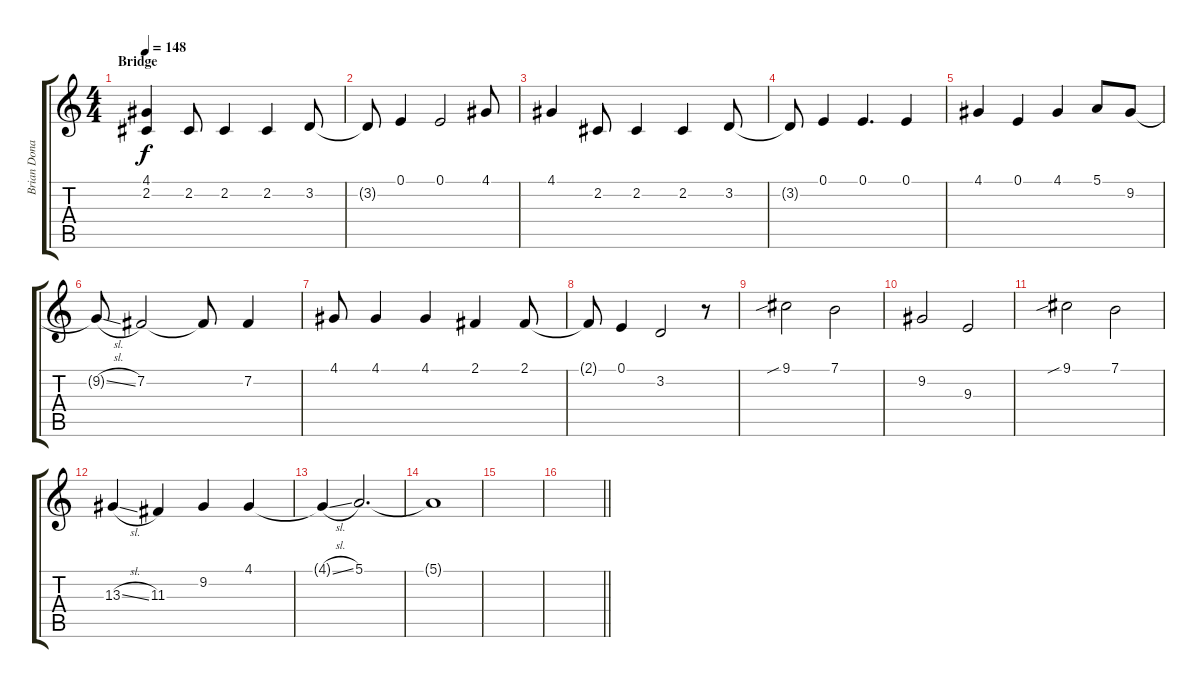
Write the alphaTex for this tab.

\track ("Brian Donahue (Backup Vocals/Harmonies" "Brian Dona") {instrument clarinet}
\staff {score tabs}
\tuning (E4 B3 G3 D3 A2 E2) {hide}
\ts (4 4)
\section ("" "Bridge")
\tempo 148
\clef g2
\ks c
(4.1 2.2).4{dy f} 2.2.8 2.2.4 2.2.4 3.2.8 |
3.2{t}.8 0.1.4 0.1.2 4.1.8 |
4.1.4 2.2.8 2.2.4 2.2.4 3.2.8 |
3.2{t}.8 0.1.4 0.1.4{d} 0.1.4 |
4.1.4 0.1.4 4.1.4 5.1.8 9.2.8 |
9.2{sl t}.8 7.2.2 7.2{t}.8 7.2.4 |
4.1.8 4.1.4 4.1.4 2.1.4 2.1.8 |
2.1{t}.8 0.1.4 3.2.2 r.8 |
9.1{sib}.2 7.1.2 |
9.2.2 9.3.2 |
9.1{sib}.2 7.1.2 |
13.3{sl}.4 11.3.4 9.2.4 4.1.4 |
4.1{sl t}.4 5.1.2{d} |
5.1{t}.1 |
|
\barLineRight lightlight
